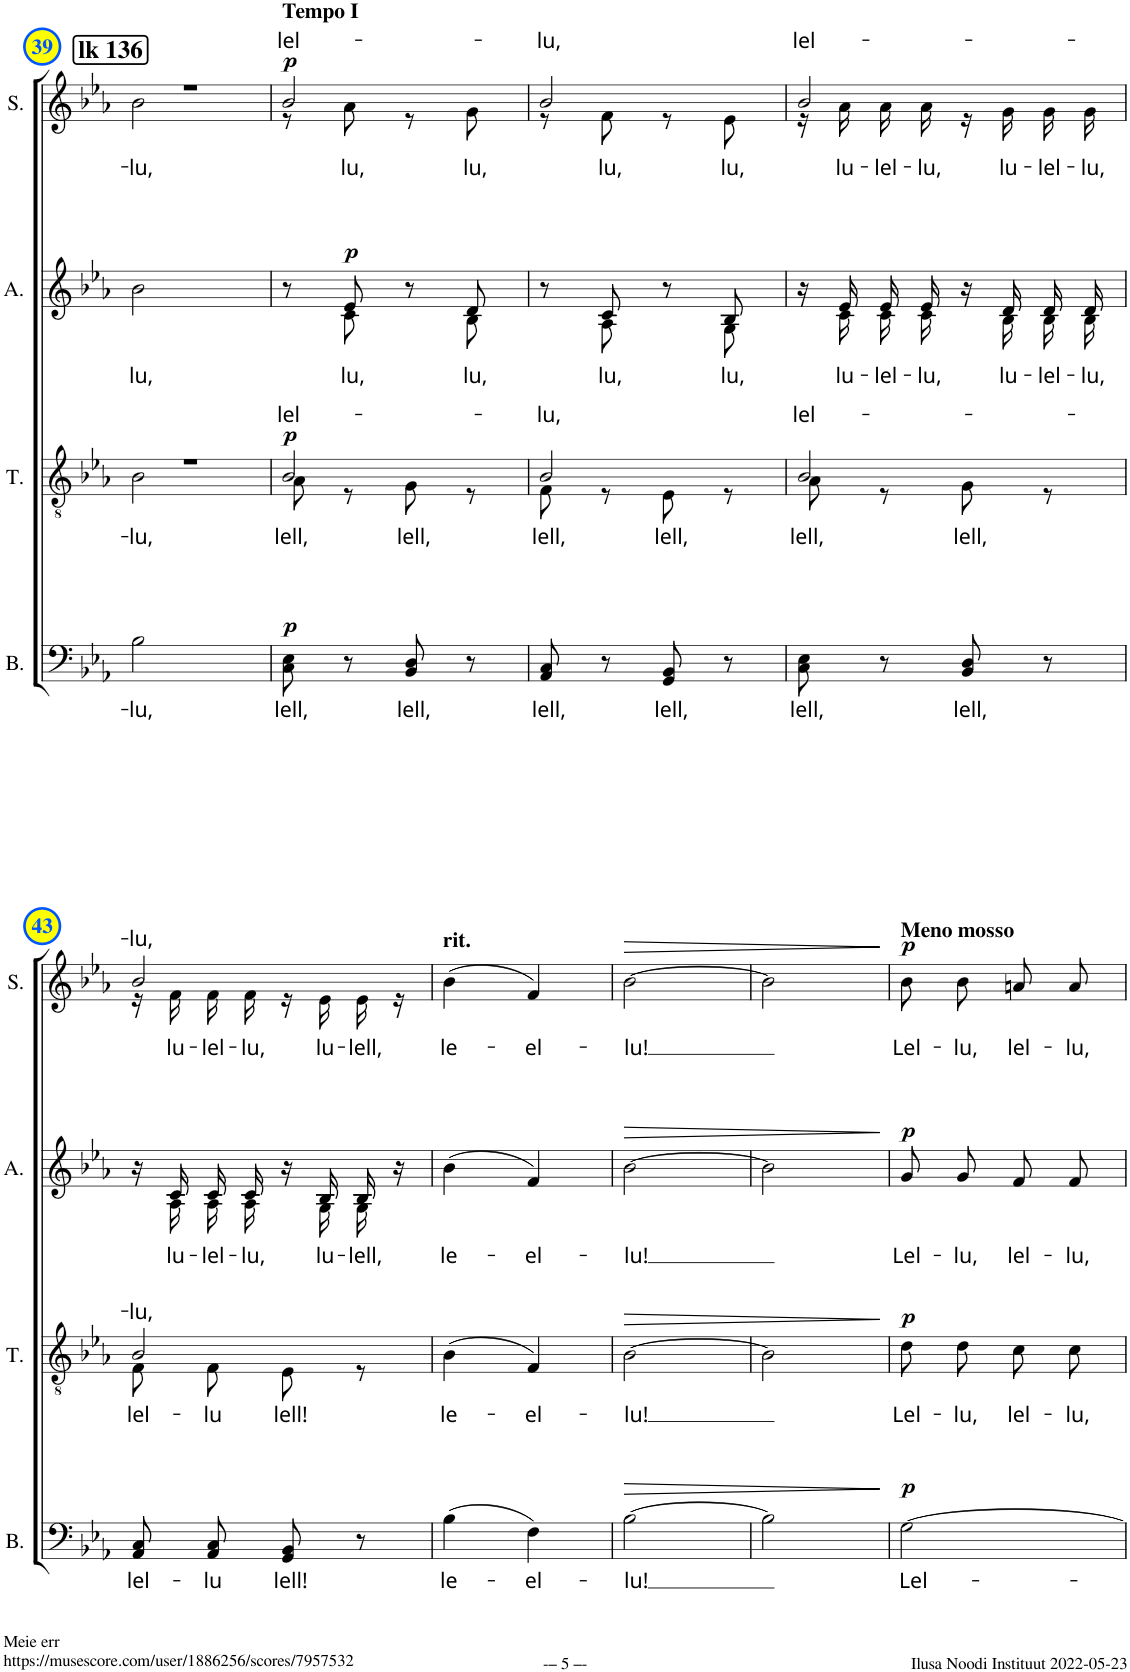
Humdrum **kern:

**kern	**text	**dynam	**kern	**text	**dynam	**kern	**text	**dynam	**kern	**text	**dynam
*part4	*part4	*part4	*part3	*part3	*part3	*part2	*part2	*part2	*part1	*part1	*part1
*staff4	*staff4	*staff4	*staff3	*staff3	*staff3	*staff2	*staff2	*staff2	*staff1	*staff1	*staff1
*I"Bass	*	*	*I"Tenor	*	*	*I"Alto	*	*	*I"Soprano	*	*
*I'B.	*	*	*I'T.	*	*	*I'A.	*	*	*I'S.	*	*
!!LO:PB:g=z
*clefF4	*	*	*clefGv2	*	*	*clefG2	*	*	*clefG2	*	*
*	*	*	*	*	*	*Trd1c2	*	*	*	*	*
*k[b-e-a-]	*	*	*k[b-e-a-]	*	*	*k[b-e-a-]	*	*	*k[b-e-a-]	*	*
*M2/4	*	*	*M2/4	*	*	*M2/4	*	*	*M2/4	*	*
!!LO:REH:place=s1:a:B:cj:fs=14:t=lk 136
=39	=39	=39	=39	=39	=39	=39	=39	=39	=39	=39	=39
!	!LO:LY:b	!	!	!LO:LY:b	!	!	!LO:LY:b	!	!	!LO:LY:b	!
*	*	*	*^	*	*	*	*	*	*^	*	*
2B-\	-lu,	.	2r	2B-\	-lu,	.	2b-\	-lu,	.	2r	2b-\	-lu,	.
=40	=40	=40	=40	=40	=40	=40	=40	=40	=40	=40	=40	=40	=40
!	!	!	!	!	!	!	!	!	!	!LO:TX:a:B:t=Tempo I	!	!	!
!	!LO:LY:b	!	!	!	!LO:LY:a	!	!	!	!	!	!	!	!
!	!	!LO:DY:a	!	!	!LO:LY:b	!LO:DY:a	!	!	!	!	!	!LO:LY:a	!LO:DY:a
*	*	*	*	*	*	*	*^	*	*	*	*	*	*
8C\ 8E-\	lell,	p	2B-/	8A-\	lell,	p	8r	8ryy	.	.	2b-/	8r	lel-	p
!	!	!	!	!	!	!	!	!	!LO:LY:b	!LO:DY:a	!	!	!LO:LY:b	!
8r	.	.	.	8r	.	.	8e-/	8c\	lu,	p	.	8a-\	lu,	.
!	!LO:LY:b	!	!	!	!LO:LY:b	!	!	!	!	!	!	!	!	!
8BB-/ 8D/	lell,	.	.	8G\	lell,	.	8r	8ryy	.	.	.	8r	.	.
!	!	!	!	!	!	!	!	!	!LO:LY:b	!	!	!	!LO:LY:b	!
8r	.	.	.	8r	.	.	8d/	8B-\	lu,	.	.	8g\	lu,	.
=41	=41	=41	=41	=41	=41	=41	=41	=41	=41	=41	=41	=41	=41	=41
!	!LO:LY:b	!	!	!	!LO:LY:a	!	!	!	!	!	!	!	!	!
!	!	!	!	!	!LO:LY:b	!	!	!	!	!	!	!	!LO:LY:a	!
8AA-/ 8C/	lell,	.	2B-/	8F\	lell,	.	8r	8ryy	.	.	2b-/	8r	-lu,	.
!	!	!	!	!	!	!	!	!	!LO:LY:b	!	!	!	!LO:LY:b	!
8r	.	.	.	8r	.	.	8c/	8A-\	lu,	.	.	8f\	lu,	.
!	!LO:LY:b	!	!	!	!LO:LY:b	!	!	!	!	!	!	!	!	!
8GG/ 8BB-/	lell,	.	.	8E-\	lell,	.	8r	8ryy	.	.	.	8r	.	.
!	!	!	!	!	!	!	!	!	!LO:LY:b	!	!	!	!LO:LY:b	!
8r	.	.	.	8r	.	.	8B-/	8G\	lu,	.	.	8e-\	lu,	.
=42	=42	=42	=42	=42	=42	=42	=42	=42	=42	=42	=42	=42	=42	=42
!	!LO:LY:b	!	!	!	!LO:LY:a	!	!	!	!	!	!	!	!	!
!	!	!	!	!	!LO:LY:b	!	!	!	!	!	!	!	!LO:LY:a	!
8C\ 8E-\	lell,	.	2B-/	8A-\	lell,	.	16r	16ryy	.	.	2b-/	16r	lel-	.
!	!	!	!	!	!	!	!	!	!LO:LY:b	!	!	!	!LO:LY:b	!
.	.	.	.	.	.	.	16e-/LL	16c\LL	lu-	.	.	16a-\LL	lu-	.
!	!	!	!	!	!	!	!	!	!LO:LY:b	!	!	!	!LO:LY:b	!
8r	.	.	.	8r	.	.	16e-/	16c\	-lel-	.	.	16a-\	-lel-	.
!	!	!	!	!	!	!	!	!	!LO:LY:b	!	!	!	!LO:LY:b	!
.	.	.	.	.	.	.	16e-/JJ	16c\JJ	-lu,	.	.	16a-\JJ	-lu,	.
!	!LO:LY:b	!	!	!	!LO:LY:b	!	!	!	!	!	!	!	!	!
8BB-/ 8D/	lell,	.	.	8G\	lell,	.	16r	16ryy	.	.	.	16r	.	.
!	!	!	!	!	!	!	!	!	!LO:LY:b	!	!	!	!LO:LY:b	!
.	.	.	.	.	.	.	16d/LL	16B-\LL	lu-	.	.	16g\LL	lu-	.
!	!	!	!	!	!	!	!	!	!LO:LY:b	!	!	!	!LO:LY:b	!
8r	.	.	.	8r	.	.	16d/	16B-\	-lel-	.	.	16g\	-lel-	.
!	!	!	!	!	!	!	!	!	!LO:LY:b	!	!	!	!LO:LY:b	!
.	.	.	.	.	.	.	16d/JJ	16B-\JJ	-lu,	.	.	16g\JJ	-lu,	.
!!LO:LB:g=z	!!
=43	=43	=43	=43	=43	=43	=43	=43	=43	=43	=43	=43	=43	=43	=43
!	!LO:LY:b	!	!	!	!LO:LY:a	!	!	!	!	!	!	!	!	!
!	!	!	!	!	!LO:LY:b	!	!	!	!	!	!	!	!LO:LY:a	!
8AA-/ 8C/L	lel-	.	2B-/	8F\L	lel-	.	16r	16ryy	.	.	2b-/	16r	-lu,	.
!	!	!	!	!	!	!	!	!	!LO:LY:b	!	!	!	!LO:LY:b	!
.	.	.	.	.	.	.	16c/LL	16A-\LL	lu-	.	.	16f\LL	lu-	.
!	!LO:LY:b	!	!	!	!LO:LY:b	!	!	!	!LO:LY:b	!	!	!	!LO:LY:b	!
8AA-/ 8C/J	-lu	.	.	8F\J	-lu	.	16c/	16A-\JJ	-lel-	.	.	16f\	-lel-	.
!	!	!	!	!	!	!	!	!	!LO:LY:b	!	!	!	!LO:LY:b	!
.	.	.	.	.	.	.	16c/JJ	16A-\LL	-lu,	.	.	16f\JJ	-lu,	.
!	!LO:LY:b	!	!	!	!LO:LY:b	!	!	!	!	!	!	!	!	!
8GG/ 8BB-/	lell!	.	.	8E-\	lell!	.	16r	16ryy	.	.	.	16r	.	.
!	!	!	!	!	!	!	!	!	!LO:LY:b	!	!	!	!LO:LY:b	!
.	.	.	.	.	.	.	16B-/LL	16G\	lu-	.	.	16e-\LL	lu-	.
!	!	!	!	!	!	!	!	!	!LO:LY:b	!	!	!	!LO:LY:b	!
8r	.	.	.	8r	.	.	16B-/JJ	16G\JJ	-lell,	.	.	16e-\JJ	-lell,	.
.	.	.	.	.	.	.	16r	16ryy	.	.	.	16r	.	.
*	*	*	*v	*v	*	*	*	*	*	*	*	*	*	*
=44	=44	=44	=44	=44	=44	=44	=44	=44	=44	=44	=44	=44	=44
!	!	!	!	!	!	!	!	!	!	!LO:TX:a:B:t=rit.	!	!	!
!	!LO:LY:b	!	!	!LO:LY:b	!	!	!	!LO:LY:b	!	!	!	!LO:LY:b	!
*	*	*	*	*	*	*v	*v	*	*	*	*	*	*
*	*	*	*	*	*	*	*	*	*v	*v	*	*
(4B-\	le-	.	(4B-\	le-	.	(4b-\	le-	.	(4b-\	le-	.
!	!LO:LY:b	!	!	!LO:LY:b	!	!	!LO:LY:b	!	!	!LO:LY:b	!
4F\)	-el-	.	4F/)	-el-	.	4f/)	-el-	.	4f/)	-el-	.
=45	=45	=45	=45	=45	=45	=45	=45	=45	=45	=45	=45
!	!LO:LY:b	!LO:HP:b	!	!LO:LY:b	!LO:HP:b	!	!LO:LY:b	!LO:HP:b	!	!LO:LY:b	!LO:HP:b
[2B-\	-lu!	>	[2B-\	-lu!	>	[2b-\	-lu!	>	[2b-\	-lu!	>
=46	=46	=46	=46	=46	=46	=46	=46	=46	=46	=46	=46
2B-\]	.	.	2B-\]	.	.	2b-\]	.	.	2b-\]	.	.
.	.	]	.	.	]	.	.	]	.	.	]
=47	=47	=47	=47	=47	=47	=47	=47	=47	=47	=47	=47
!	!	!	!	!	!	!	!	!	!LO:TX:a:B:t=Meno mosso	!	!
!	!LO:LY:b	!LO:DY:a	!	!LO:LY:b	!LO:DY:a	!	!LO:LY:b	!LO:DY:a	!	!LO:LY:b	!LO:DY:a
[2G\	Lel-	p	8d\L	Lel-	p	8g/L	Lel-	p	8b-\L	Lel-	p
!	!	!	!	!LO:LY:b	!	!	!LO:LY:b	!	!	!LO:LY:b	!
.	.	.	8d\J	-lu,	.	8g/J	-lu,	.	8b-\J	-lu,	.
!	!	!	!	!LO:LY:b	!	!	!LO:LY:b	!	!	!LO:LY:b	!
.	.	.	8c\L	lel-	.	8f/L	lel-	.	8an/L	lel-	.
!	!	!	!	!LO:LY:b	!	!	!LO:LY:b	!	!	!LO:LY:b	!
.	.	.	8c\J	-lu,	.	8f/J	-lu,	.	8a/J	-lu,	.
=	=	=	=	=	=	=	=	=	=	=	=
*-	*-	*-	*-	*-	*-	*-	*-	*-	*-	*-	*-
